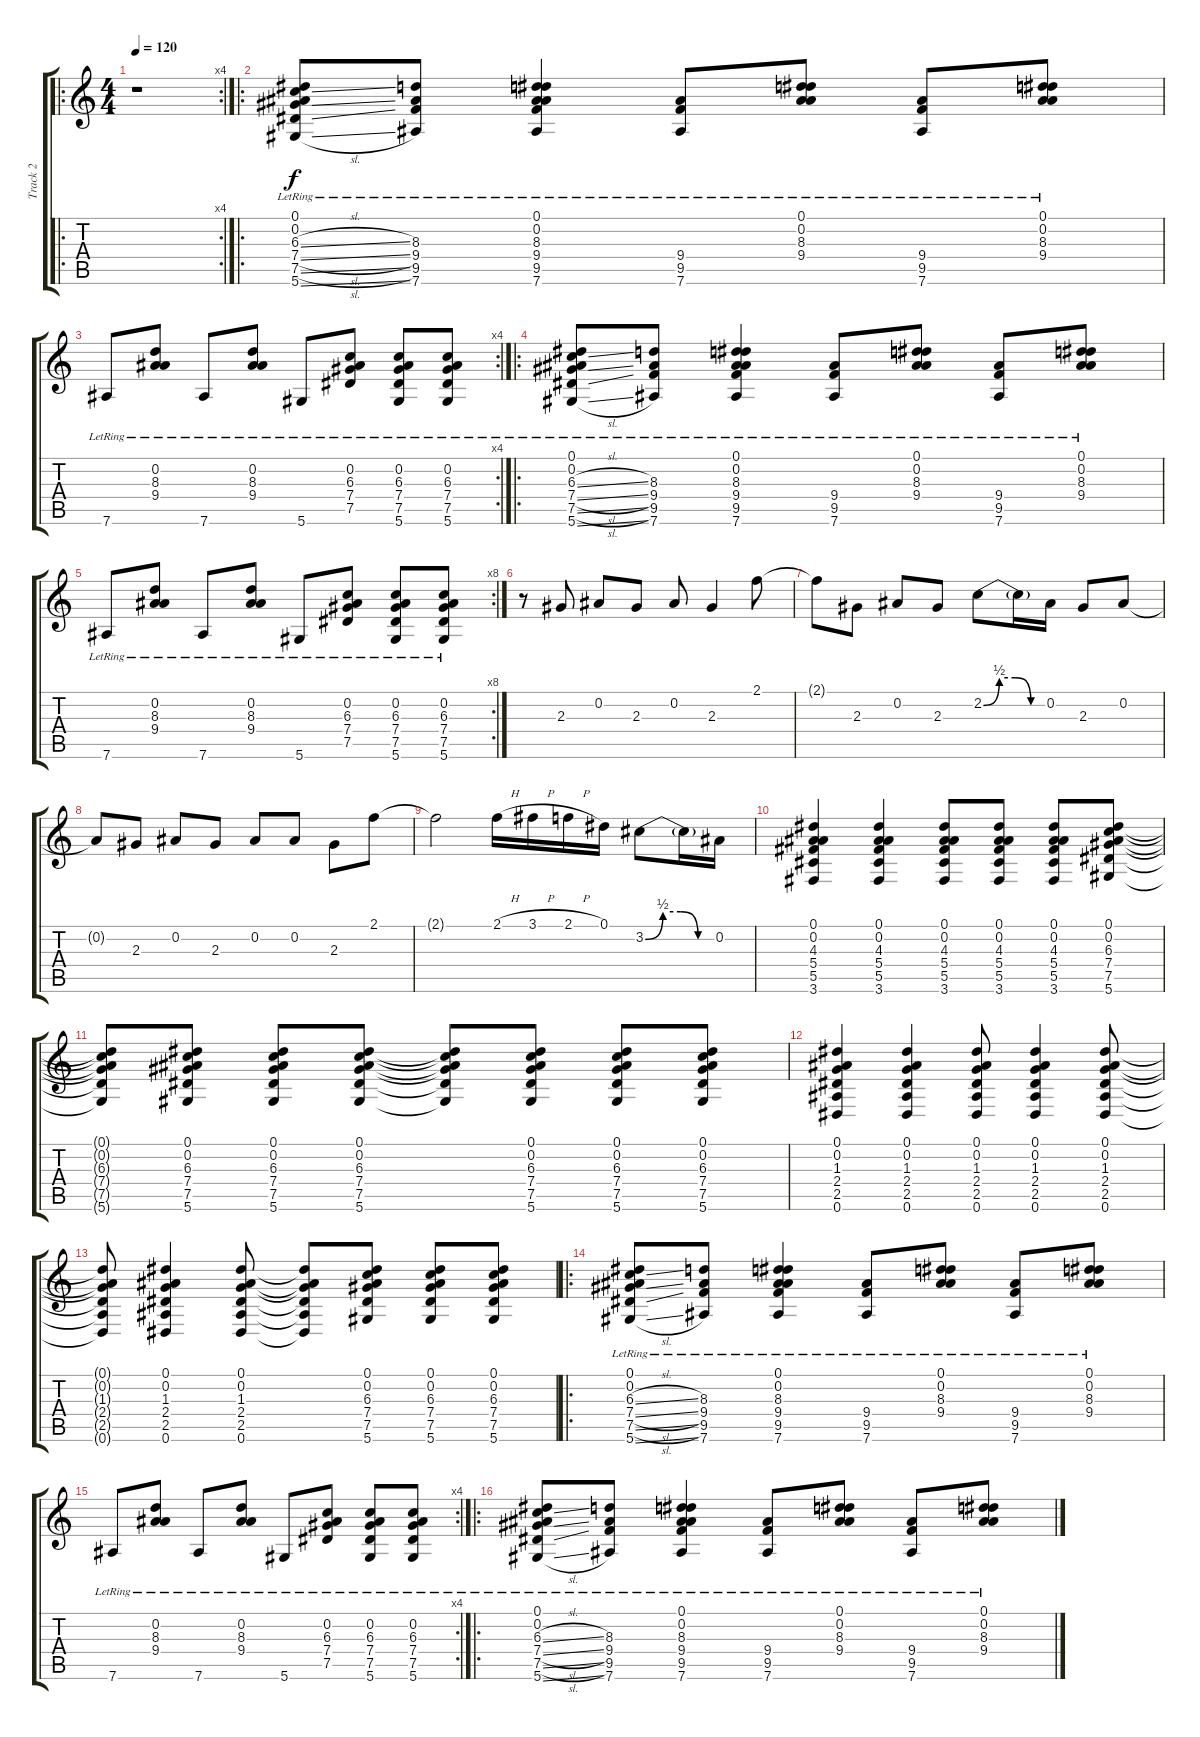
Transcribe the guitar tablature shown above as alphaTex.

\track ("Track 2" "Track 2") {instrument acousticguitarsteel}
\staff {score tabs}
\tuning (Eb4 Bb3 Gb3 Db3 Ab2 Eb2) {hide}
\ro
\rc 4
\ts (4 4)
\tempo 120
\clef g2
\ks c
r.1{dy f instrument acousticguitarsteel} |
\ro
(0.1{lr} 0.2{lr} 6.3{sl} 7.4{sl} 7.5{sl} 5.6{sl}).8 (8.3{lr} 9.4{lr} 9.5{lr} 7.6{lr}).8 (0.1{lr} 0.2{lr} 8.3{lr} 9.4{lr} 9.5{lr} 7.6{lr}).4 (9.4{lr} 9.5{lr} 7.6{lr}).8 (0.1{lr} 0.2{lr} 8.3{lr} 9.4{lr}).8 (9.4{lr} 9.5{lr} 7.6{lr}).8 (0.1{lr} 0.2{lr} 8.3{lr} 9.4{lr}).8 |
\rc 4
7.6{lr}.8 (0.2{lr} 8.3{lr} 9.4{lr}).8 7.6{lr}.8 (0.2{lr} 8.3{lr} 9.4{lr}).8 5.6{lr}.8 (0.2{lr} 6.3{lr} 7.4{lr} 7.5{lr}).8 (0.2{lr} 6.3{lr} 7.4{lr} 7.5{lr} 5.6{lr}).8 (0.2{lr} 6.3{lr} 7.4{lr} 7.5{lr} 5.6{lr}).8 |
\ro
(0.1{lr} 0.2{lr} 6.3{sl} 7.4{sl} 7.5{sl} 5.6{sl}).8 (8.3{lr} 9.4{lr} 9.5{lr} 7.6{lr}).8 (0.1{lr} 0.2{lr} 8.3{lr} 9.4{lr} 9.5{lr} 7.6{lr}).4 (9.4{lr} 9.5{lr} 7.6{lr}).8 (0.1{lr} 0.2{lr} 8.3{lr} 9.4{lr}).8 (9.4{lr} 9.5{lr} 7.6{lr}).8 (0.1{lr} 0.2{lr} 8.3{lr} 9.4{lr}).8 |
\rc 8
7.6{lr}.8 (0.2{lr} 8.3{lr} 9.4{lr}).8 7.6{lr}.8 (0.2{lr} 8.3{lr} 9.4{lr}).8 5.6{lr}.8 (0.2{lr} 6.3{lr} 7.4{lr} 7.5{lr}).8 (0.2{lr} 6.3{lr} 7.4{lr} 7.5{lr} 5.6{lr}).8 (0.2{lr} 6.3{lr} 7.4{lr} 7.5{lr} 5.6{lr}).8 |
r.8 2.3.8 0.2.8 2.3.8 0.2.8 2.3.4 2.1.8 |
2.1{t}.8 2.3.8 0.2.8 2.3.8 2.2{be (custom 0 0 15 2 30 2 45 0 60 0)}.8 2.2{t}.16 0.2.16 2.3.8 0.2.8 |
0.2{t}.8 2.3.8 0.2.8 2.3.8 0.2.8 0.2.8 2.3.8 2.1.8 |
2.1{t}.2 2.1{h}.16 3.1{h}.16 2.1{h}.16 0.1.16 3.2{be (custom 0 0 15 2 30 2 45 0 60 0)}.8 3.2{t}.16 0.2.16 |
(0.1 0.2 4.3 5.4 5.5 3.6).4 (0.1 0.2 4.3 5.4 5.5 3.6).4 (0.1 0.2 4.3 5.4 5.5 3.6).8 (0.1 0.2 4.3 5.4 5.5 3.6).8 (0.1 0.2 4.3 5.4 5.5 3.6).8 (0.1 0.2 6.3 7.4 7.5 5.6).8 |
(0.1{t} 0.2{t} 6.3{t} 7.4{t} 7.5{t} 5.6{t}).8 (0.1 0.2 6.3 7.4 7.5 5.6).8 (0.1 0.2 6.3 7.4 7.5 5.6).8 (0.1 0.2 6.3 7.4 7.5 5.6).8 (0.1{t} 0.2{t} 6.3{t} 7.4{t} 7.5{t} 5.6{t}).8 (0.1 0.2 6.3 7.4 7.5 5.6).8 (0.1 0.2 6.3 7.4 7.5 5.6).8 (0.1 0.2 6.3 7.4 7.5 5.6).8 |
(0.1 0.2 1.3 2.4 2.5 0.6).4 (0.1 0.2 1.3 2.4 2.5 0.6).4 (0.1 0.2 1.3 2.4 2.5 0.6).8 (0.1 0.2 1.3 2.4 2.5 0.6).4 (0.1 0.2 1.3 2.4 2.5 0.6).8 |
(0.1{t} 0.2{t} 1.3{t} 2.4{t} 2.5{t} 0.6{t}).8 (0.1 0.2 1.3 2.4 2.5 0.6).4 (0.1 0.2 1.3 2.4 2.5 0.6).8 (0.1{t} 0.2{t} 1.3{t} 2.4{t} 2.5{t} 0.6{t}).8 (0.1 0.2 6.3 7.4 7.5 5.6).8 (0.1 0.2 6.3 7.4 7.5 5.6).8 (0.1 0.2 6.3 7.4 7.5 5.6).8 |
\ro
(0.1{lr} 0.2{lr} 6.3{sl} 7.4{sl} 7.5{sl} 5.6{sl}).8 (8.3{lr} 9.4{lr} 9.5{lr} 7.6{lr}).8 (0.1{lr} 0.2{lr} 8.3{lr} 9.4{lr} 9.5{lr} 7.6{lr}).4 (9.4{lr} 9.5{lr} 7.6{lr}).8 (0.1{lr} 0.2{lr} 8.3{lr} 9.4{lr}).8 (9.4{lr} 9.5{lr} 7.6{lr}).8 (0.1{lr} 0.2{lr} 8.3{lr} 9.4{lr}).8 |
\rc 4
7.6{lr}.8 (0.2{lr} 8.3{lr} 9.4{lr}).8 7.6{lr}.8 (0.2{lr} 8.3{lr} 9.4{lr}).8 5.6{lr}.8 (0.2{lr} 6.3{lr} 7.4{lr} 7.5{lr}).8 (0.2{lr} 6.3{lr} 7.4{lr} 7.5{lr} 5.6{lr}).8 (0.2{lr} 6.3{lr} 7.4{lr} 7.5{lr} 5.6{lr}).8 |
\ro
(0.1{lr} 0.2{lr} 6.3{sl} 7.4{sl} 7.5{sl} 5.6{sl}).8 (8.3{lr} 9.4{lr} 9.5{lr} 7.6{lr}).8 (0.1{lr} 0.2{lr} 8.3{lr} 9.4{lr} 9.5{lr} 7.6{lr}).4 (9.4{lr} 9.5{lr} 7.6{lr}).8 (0.1{lr} 0.2{lr} 8.3{lr} 9.4{lr}).8 (9.4{lr} 9.5{lr} 7.6{lr}).8 (0.1{lr} 0.2{lr} 8.3{lr} 9.4{lr}).8
